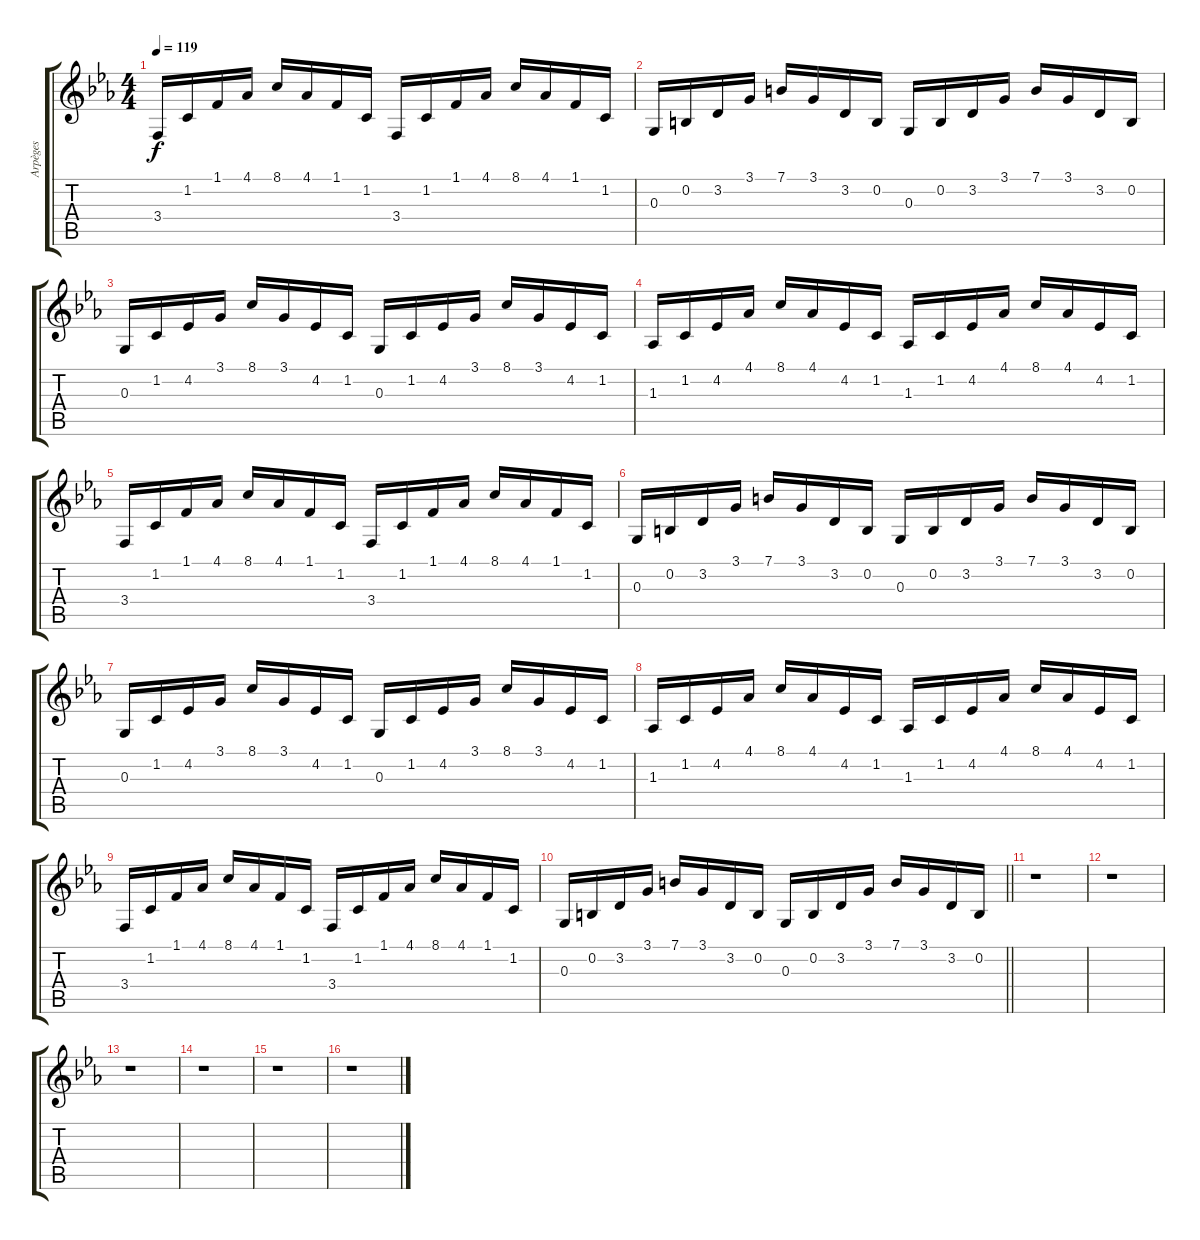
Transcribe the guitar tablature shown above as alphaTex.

\track ("Arpèges" "Arpèges") {instrument vibraphone}
\staff {score tabs}
\tuning (E4 B3 G3 D3 A2 E2) {hide}
\ts (4 4)
\tempo 119
\clef g2
\ks eb
3.4.16{dy f} 1.2.16 1.1.16 4.1.16 8.1.16 4.1.16 1.1.16 1.2.16 3.4.16 1.2.16 1.1.16 4.1.16 8.1.16 4.1.16 1.1.16 1.2.16 |
0.3.16 0.2.16 3.2.16 3.1.16 7.1.16 3.1.16 3.2.16 0.2.16 0.3.16 0.2.16 3.2.16 3.1.16 7.1.16 3.1.16 3.2.16 0.2.16 |
0.3.16 1.2.16 4.2.16 3.1.16 8.1.16 3.1.16 4.2.16 1.2.16 0.3.16 1.2.16 4.2.16 3.1.16 8.1.16 3.1.16 4.2.16 1.2.16 |
1.3.16 1.2.16 4.2.16 4.1.16 8.1.16 4.1.16 4.2.16 1.2.16 1.3.16 1.2.16 4.2.16 4.1.16 8.1.16 4.1.16 4.2.16 1.2.16 |
3.4.16 1.2.16 1.1.16 4.1.16 8.1.16 4.1.16 1.1.16 1.2.16 3.4.16 1.2.16 1.1.16 4.1.16 8.1.16 4.1.16 1.1.16 1.2.16 |
0.3.16 0.2.16 3.2.16 3.1.16 7.1.16 3.1.16 3.2.16 0.2.16 0.3.16 0.2.16 3.2.16 3.1.16 7.1.16 3.1.16 3.2.16 0.2.16 |
0.3.16 1.2.16 4.2.16 3.1.16 8.1.16 3.1.16 4.2.16 1.2.16 0.3.16 1.2.16 4.2.16 3.1.16 8.1.16 3.1.16 4.2.16 1.2.16 |
1.3.16 1.2.16 4.2.16 4.1.16 8.1.16 4.1.16 4.2.16 1.2.16 1.3.16 1.2.16 4.2.16 4.1.16 8.1.16 4.1.16 4.2.16 1.2.16 |
3.4.16 1.2.16 1.1.16 4.1.16 8.1.16 4.1.16 1.1.16 1.2.16 3.4.16 1.2.16 1.1.16 4.1.16 8.1.16 4.1.16 1.1.16 1.2.16 |
\barLineRight lightlight
0.3.16 0.2.16 3.2.16 3.1.16 7.1.16 3.1.16 3.2.16 0.2.16 0.3.16 0.2.16 3.2.16 3.1.16 7.1.16 3.1.16 3.2.16 0.2.16 |
r.1 |
r.1 |
r.1 |
r.1 |
r.1 |
r.1
